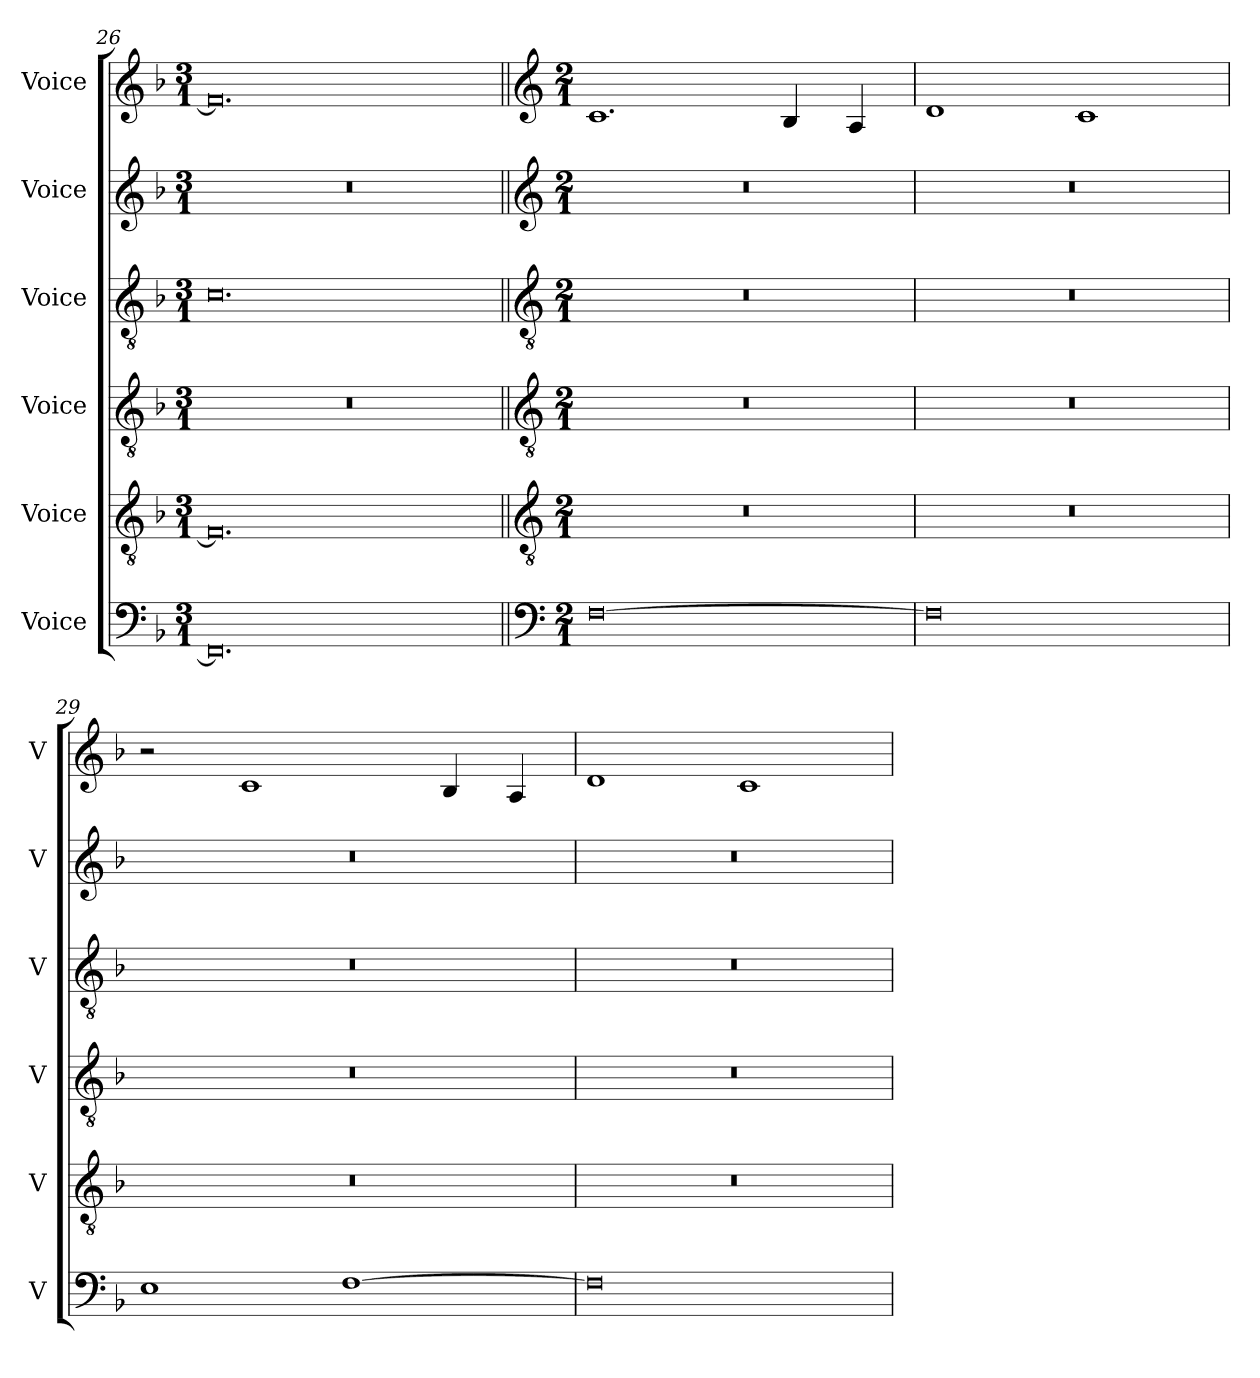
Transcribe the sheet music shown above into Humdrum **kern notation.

**kern	**kern	**kern	**kern	**kern	**kern
*part6	*part5	*part4	*part3	*part2	*part1
*staff6	*staff5	*staff4	*staff3	*staff2	*staff1
*I"Voice	*I"Voice	*I"Voice	*I"Voice	*I"Voice	*I"Voice
*I'V	*I'V	*I'V	*I'V	*I'V	*I'V
*clefF4	*clefGv2	*clefGv2	*clefGv2	*clefG2	*clefG2
*k[b-]	*k[b-]	*k[b-]	*k[b-]	*k[b-]	*k[b-]
*M3/1	*M3/1	*M3/1	*M3/1	*M3/1	*M3/1
=26	=26	=26	=26	=26	=26
0.FF]	0.F]	0.r	0.c	0.r	0.f]
=27||	=27||	=27||	=27||	=27||	=27||
*clefF4	*clefGv2	*clefGv2	*clefGv2	*clefG2	*clefG2
*M2/1	*M2/1	*M2/1	*M2/1	*M2/1	*M2/1
[0F	0r	0r	0r	0r	1.c
.	.	.	.	.	4B-/
.	.	.	.	.	4A/
=28	=28	=28	=28	=28	=28
0F]	0r	0r	0r	0r	1d
.	.	.	.	.	1c
!!LO:LB:g=z
=29	=29	=29	=29	=29	=29
1E	0r	0r	0r	0r	2r
.	.	.	.	.	1c
[1F	.	.	.	.	.
.	.	.	.	.	4B-/
.	.	.	.	.	4A/
=30	=30	=30	=30	=30	=30
0F]	0r	0r	0r	0r	1d
.	.	.	.	.	1c
=	=	=	=	=	=
*-	*-	*-	*-	*-	*-
